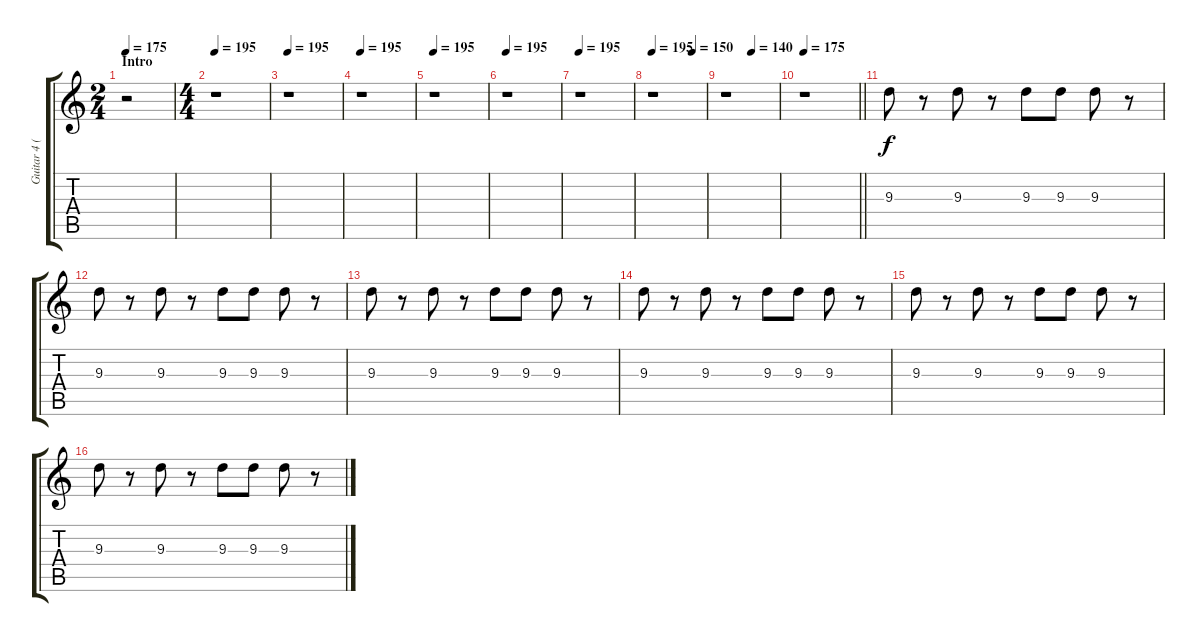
\track ("Guitar 4 (Additional)" "Guitar 4 (") {instrument overdrivenguitar}
\staff {score tabs}
\tuning (D4 A3 F3 C3 G2 D2) {hide}
\ts (2 4)
\section ("" "Intro")
\tempo 175
\clef g2
\ks c
r.2{dy f instrument overdrivenguitar} |
\ts (4 4)
\tempo 195
r.1 |
\tempo 195
r.1 |
\tempo 195
r.1 |
\tempo 195
r.1 |
\tempo 195
r.1 |
\tempo 195
r.1 |
\tempo 195
\tempo (150 0.75)
r.1 |
\tempo (140 0.5)
r.1 |
\tempo 175
\barLineRight lightlight
r.1 |
9.3.8 r.8 9.3.8 r.8 9.3.8 9.3.8 9.3.8 r.8 |
9.3.8 r.8 9.3.8 r.8 9.3.8 9.3.8 9.3.8 r.8 |
9.3.8 r.8 9.3.8 r.8 9.3.8 9.3.8 9.3.8 r.8 |
9.3.8 r.8 9.3.8 r.8 9.3.8 9.3.8 9.3.8 r.8 |
9.3.8 r.8 9.3.8 r.8 9.3.8 9.3.8 9.3.8 r.8 |
9.3.8 r.8 9.3.8 r.8 9.3.8 9.3.8 9.3.8 r.8
